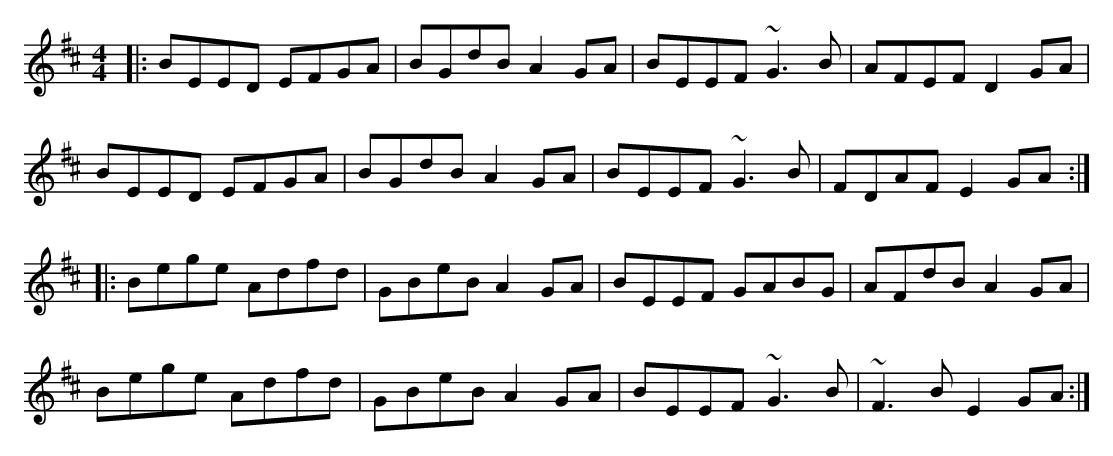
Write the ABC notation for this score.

X:1
M:4/4
K:Edor
|:BEED EFGA|BGdB A2GA|BEEF ~G3B|AFEF D2GA|
BEED EFGA|BGdB A2GA|BEEF ~G3B|FDAF E2GA:|
|:Bege Adfd|GBeB A2GA|BEEF GABG|AFdB A2GA|
Bege Adfd|GBeB A2GA|BEEF ~G3B|~F3B E2GA:|
